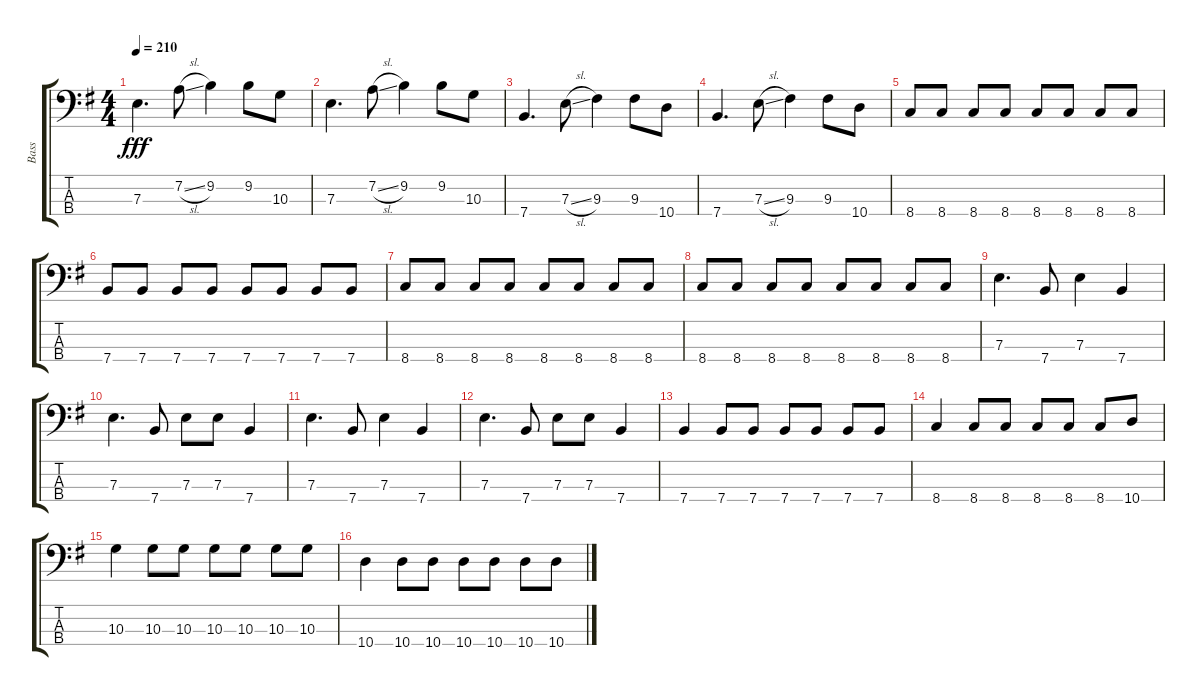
\track ("Bass" "Bass") {instrument electricbassfinger}
\staff {score tabs}
\tuning (G2 D2 A1 E1) {hide}
\ts (4 4)
\tempo 210
\clef f4
\ks g
7.3.4{d dy fff} 7.2{sl}.8 9.2.4 9.2.8 10.3.8 |
7.3.4{d} 7.2{sl}.8 9.2.4 9.2.8 10.3.8 |
7.4.4{d} 7.3{sl}.8 9.3.4 9.3.8 10.4.8 |
7.4.4{d} 7.3{sl}.8 9.3.4 9.3.8 10.4.8 |
8.4.8 8.4.8 8.4.8 8.4.8 8.4.8 8.4.8 8.4.8 8.4.8 |
7.4.8 7.4.8 7.4.8 7.4.8 7.4.8 7.4.8 7.4.8 7.4.8 |
8.4.8 8.4.8 8.4.8 8.4.8 8.4.8 8.4.8 8.4.8 8.4.8 |
8.4.8 8.4.8 8.4.8 8.4.8 8.4.8 8.4.8 8.4.8 8.4.8 |
7.3.4{d} 7.4.8 7.3.4 7.4.4 |
7.3.4{d} 7.4.8 7.3.8 7.3.8 7.4.4 |
7.3.4{d} 7.4.8 7.3.4 7.4.4 |
7.3.4{d} 7.4.8 7.3.8 7.3.8 7.4.4 |
7.4.4 7.4.8 7.4.8 7.4.8 7.4.8 7.4.8 7.4.8 |
8.4.4 8.4.8 8.4.8 8.4.8 8.4.8 8.4.8 10.4.8 |
10.3.4 10.3.8 10.3.8 10.3.8 10.3.8 10.3.8 10.3.8 |
10.4.4 10.4.8 10.4.8 10.4.8 10.4.8 10.4.8 10.4.8
